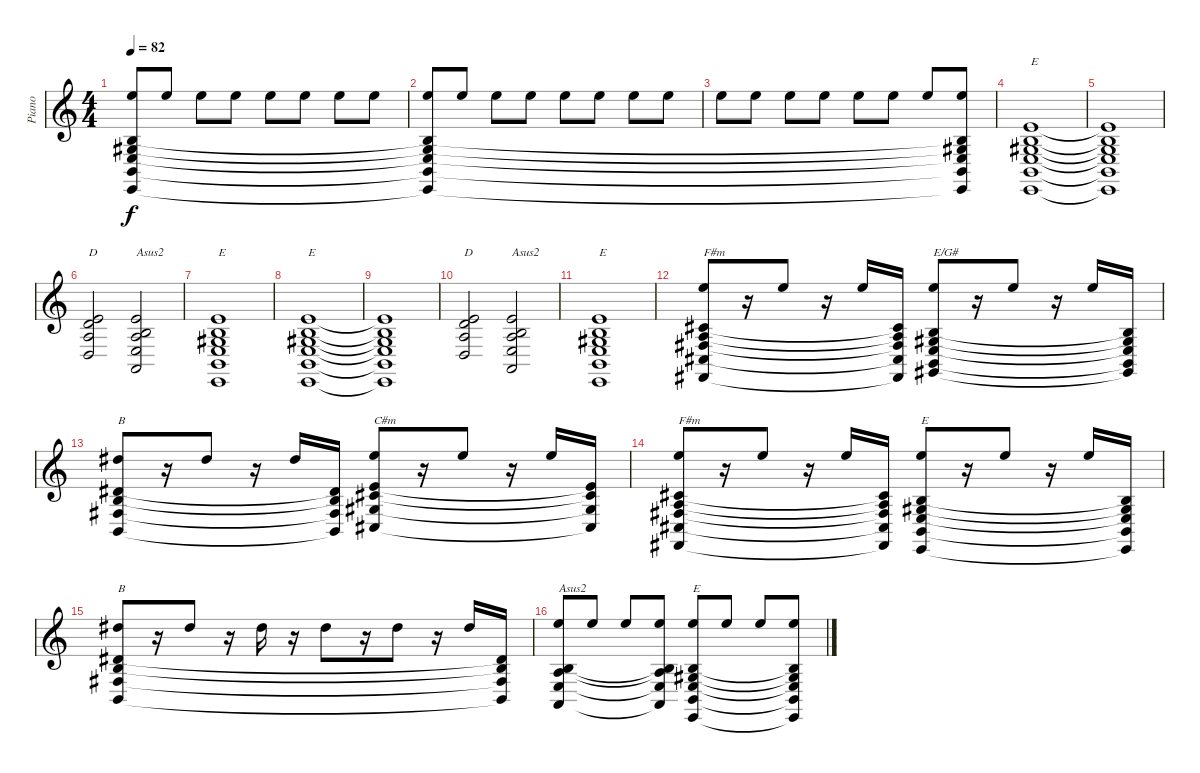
\track ("Piano" "Piano") {instrument pad2warm}
\staff {score}
\tuning (E4 B3 G3 D3 A2 E2) {hide}
\ts (4 4)
\tempo 82
\clef g2
\ks c
(12.1 0.2{t} 1.3{t} 2.4{t} 2.5{t} 0.6{t}).8{dy f} 12.1.8 12.1.8 12.1.8 12.1.8 12.1.8 12.1.8 12.1.8 |
(12.1 0.2{t} 1.3{t} 2.4{t} 2.5{t} 0.6{t}).8 12.1.8 12.1.8 12.1.8 12.1.8 12.1.8 12.1.8 12.1.8 |
12.1.8 12.1.8 12.1.8 12.1.8 12.1.8 12.1.8 12.1.8 (12.1 0.2{t} 1.3{t} 2.4{t} 2.5{t} 0.6{t}).8 |
(0.1 0.2 1.3 2.4 2.5 0.6).1{txt "E"} |
(0.1{t} 0.2{t} 1.3{t} 2.4{t} 2.5{t} 0.6{t}).1 |
(0.1 3.2 2.3 0.4).2{txt "D"} (0.1 0.2 2.3 2.4 0.5).2{txt "Asus2"} |
(0.1 0.2 1.3 2.4 2.5 0.6).1{txt "E"} |
(0.1 0.2 1.3 2.4 2.5 0.6).1{txt "E"} |
(0.1{t} 0.2{t} 1.3{t} 2.4{t} 2.5{t} 0.6{t}).1 |
(0.1 3.2 2.3 0.4).2{txt "D"} (0.1 0.2 2.3 2.4 0.5).2{txt "Asus2"} |
(0.1 0.2 1.3 2.4 2.5 0.6).1{txt "E"} |
(12.1 2.2 2.3 4.4 4.5 2.6).8{txt "F#m"} r.16 12.1.8 r.16 12.1.16 (2.2{t} 2.3{t} 4.4{t} 4.5{t} 2.6{t}).16 (12.1 0.2 1.3 2.4 2.5 4.6).8{txt "E/G#"} r.16 12.1.8 r.16 12.1.16 (0.2{t} 1.3{t} 2.4{t} 2.5{t} 4.6{t}).16 |
(11.1 4.2 4.3 4.4 2.5).8{txt "B"} r.16 11.1.8 r.16 11.1.16 (4.2{t} 4.3{t} 4.4{t} 2.5{t}).16 (12.1 5.2 6.3 6.4 4.5).8{txt "C#m"} r.16 12.1.8 r.16 12.1.16 (5.2{t} 6.3{t} 6.4{t} 4.5{t}).16 |
(12.1 2.2 2.3 4.4 4.5 2.6).8{txt "F#m"} r.16 12.1.8 r.16 12.1.16 (2.2{t} 2.3{t} 4.4{t} 4.5{t} 2.6{t}).16 (12.1 0.2 1.3 2.4 2.5 0.6).8{txt "E"} r.16 12.1.8 r.16 12.1.16 (0.2{t} 1.3{t} 2.4{t} 2.5{t} 0.6{t}).16 |
(11.1 4.2 4.3 4.4 2.5).8{txt "B"} r.16 11.1.8 r.16 11.1.16 r.16 11.1.8 r.16 11.1.8 r.16 11.1.16 (4.2{t} 4.3{t} 4.4{t} 2.5{t}).16 |
(12.1 0.2 2.3 2.4 0.5).8{txt "Asus2"} 12.1.8 12.1.8 (12.1 0.2{t} 2.3{t} 2.4{t} 0.5{t}).8 (12.1 0.2 1.3 2.4 2.5 0.6).8{txt "E"} 12.1.8 12.1.8 (12.1 0.2{t} 1.3{t} 2.4{t} 2.5{t} 0.6{t}).8
